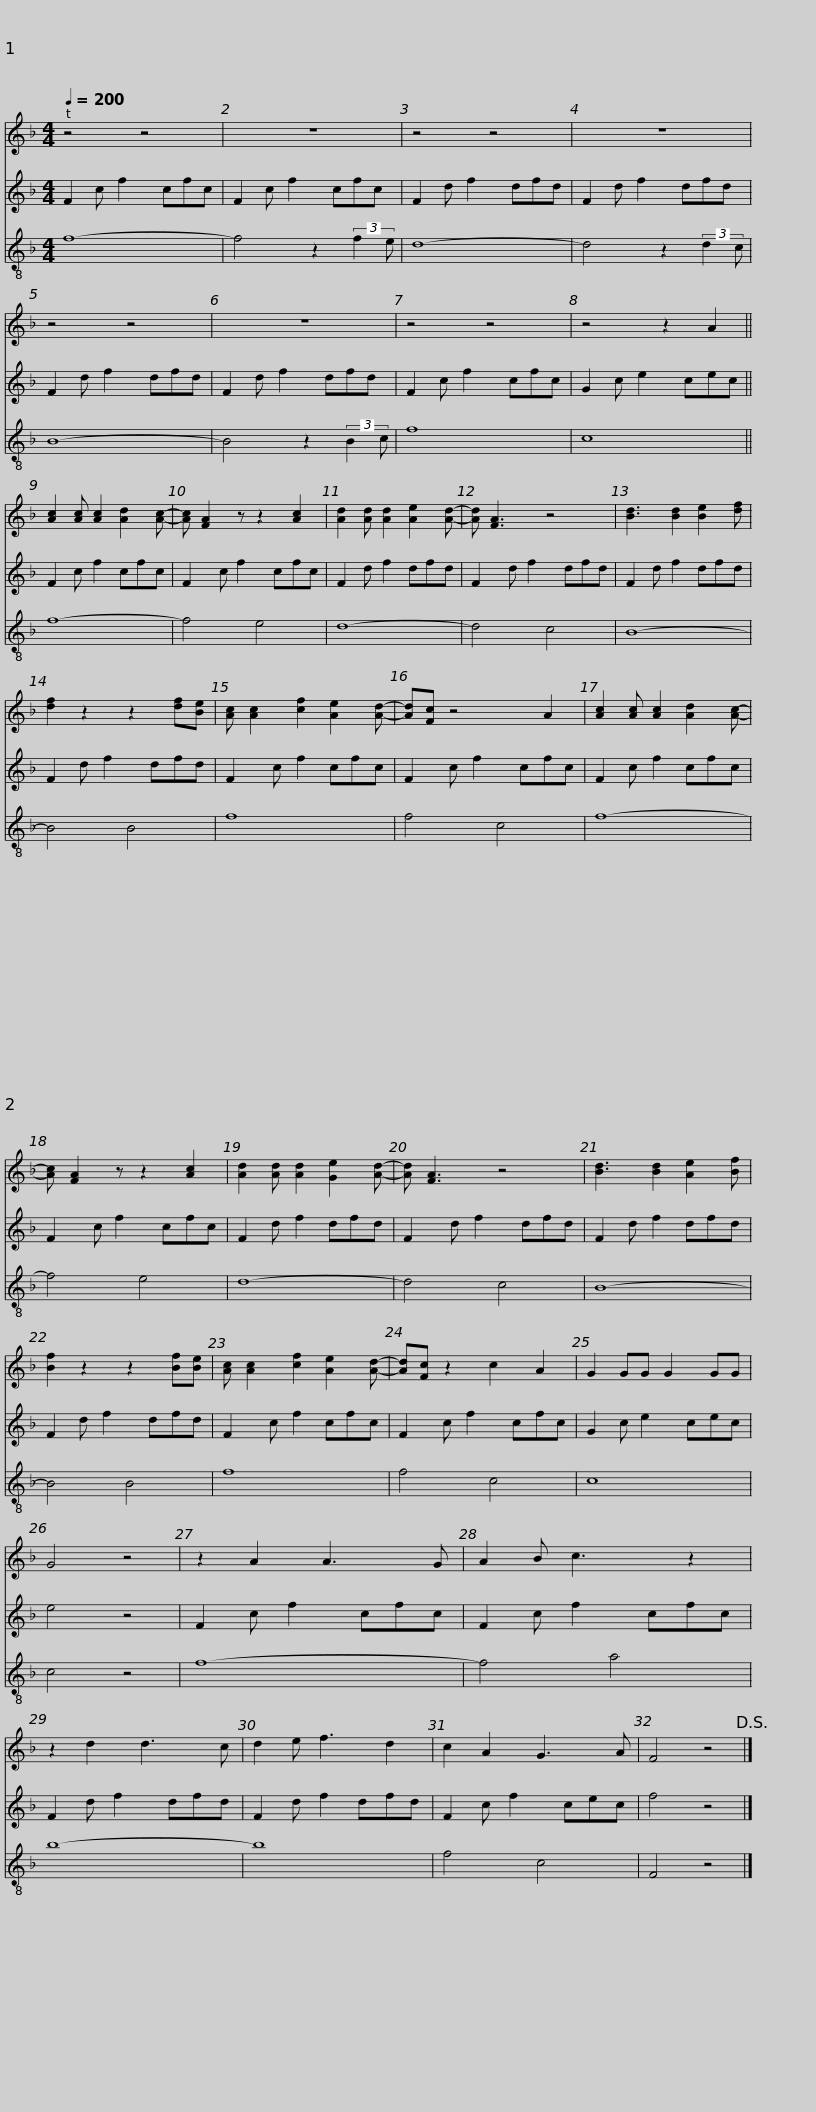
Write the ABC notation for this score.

X:1
%%score 1 2 3
L:1/8
Q:1/4=200
M:4/4
I:linebreak $
K:none
V:1 treble transpose=-2
V:2 treble transpose=-14
V:3 treble-8 transpose=-26
V:1
[K:F] z4 z4 | z8 | z4 z4 | z8 | z4 z4 | %5
 z8 |$ z4 z4 | z4 z2 A2 || [Ac]2 [Ac] [Ac]2 [Ad]2 [Ac]- | [Ac] [FA]2 z z2 [Ac]2 | %10
 [Ad]2 [Ad] [Ad]2 [Ae]2 [Ad]- | [Ad] [FA]3 z4 | [Bd]3 [Bd]2 [Be]2 [df] |$ [df]2 z2 z2 [df][Be] | [Ac] [Ac]2 [cf]2 [Ae]2 [Ad]- | %15
 [Ad][Fc] z4 A2 |$ [Ac]2 [Ac] [Ac]2 [Ad]2 [Ac]- | [Ac] [FA]2 z z2 [Ac]2 | [Ad]2 [Ad] [Ad]2 [Ge]2 [Ad]- | [Ad] [FA]3 z4 | %20
 [Bd]3 [Bd]2 [Ae]2 [Bf] | [Bf]2 z2 z2 [Bf][Be] | [Ac] [Ac]2 [cf]2 [Ae]2 [Ad]- |$ [Ad][Fc] z2 c2 A2 |$ G2 GG G2 GG | %25
 G4 z4 | z2 A2 A3 G | A2 B c3 z2 | z2 d2 d3 c | d2 e f3 d2 | %30
 c2 A2 G3 A |$ F4 z4!D.S.! |] %32
V:2
[K:F] F2 c f2 cfc | F2 c f2 cfc | F2 d f2 dfd | F2 d f2 dfd | F2 d f2 dfd | %5
 F2 d f2 dfd |$ F2 c f2 cfc | G2 c e2 cec || F2 c f2 cfc | F2 c f2 cfc | %10
 F2 d f2 dfd | F2 d f2 dfd | F2 d f2 dfd |$ F2 d f2 dfd | F2 c f2 cfc | %15
 F2 c f2 cfc |$ F2 c f2 cfc | F2 c f2 cfc | F2 d f2 dfd | F2 d f2 dfd | %20
 F2 d f2 dfd | F2 d f2 dfd | F2 c f2 cfc |$ F2 c f2 cfc |$ G2 c e2 cec | %25
 e4 z4 | F2 c f2 cfc | F2 c f2 cfc | F2 d f2 dfd | F2 d f2 dfd | %30
 F2 c f2 cec |$ f4 z4 |] %32
V:3
[K:F] f8- | f4 z2 (3:2:2f2 e | d8- | d4 z2 (3:2:2d2 c | B8- | %5
 B4 z2 (3:2:2B2 c |$ f8 | c8 || f8- | f4 e4 | %10
 d8- | d4 c4 | B8- |$ B4 B4 | f8 | %15
 f4 c4 |$ f8- | f4 e4 | d8- | d4 c4 | %20
 B8- | B4 B4 | f8 |$ f4 c4 |$ c8 | %25
 c4 z4 | f8- | f4 a4 | b8- | b8 | %30
 f4 c4 |$ F4 z4 |] %32
